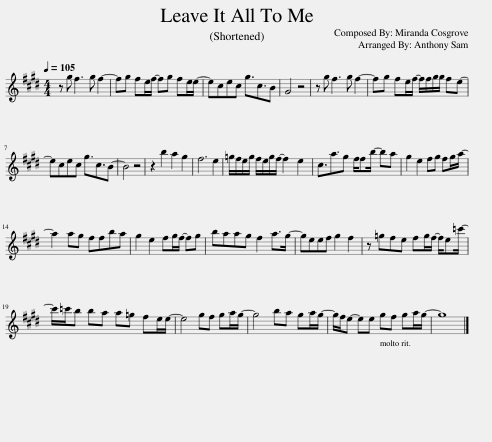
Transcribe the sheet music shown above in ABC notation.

X:1
L:1/8
Q:1/4=105
M:4/4
I:linebreak $
K:none
V:1 treble transpose=-2
V:1
[K:E] z g f3 g f2- | fg fe/f/- fg fe/e/- | ecec g3/2c3/2B | G4 z4 | z g f3 g f2- | %5
 fg fe/f/- f/f/g/g/ fe- |$ ecec g3/2c3/2B- | B4 z4 | z2 b2 a2 g2 | f6 e2 | %10
 =g/f/e/g/ f/e/g/f/- f2 e2 | c3/2a3/2g f/fb/- ba | g2 e2 fg fg/a/- |$ a2 ag ffba | g2 e2 fg/f/- fg | %15
 baag f2 a>g- | geef g2 f2 | z =gfe fg/f/- f/e=c'/- |$ c'/=c'/b ba a=g fe/e/- | e4 gf ga/g/- | %20
 g4 ba ga/g/- | g/f/e- ee gf ga/g/- | g8 |] %23
